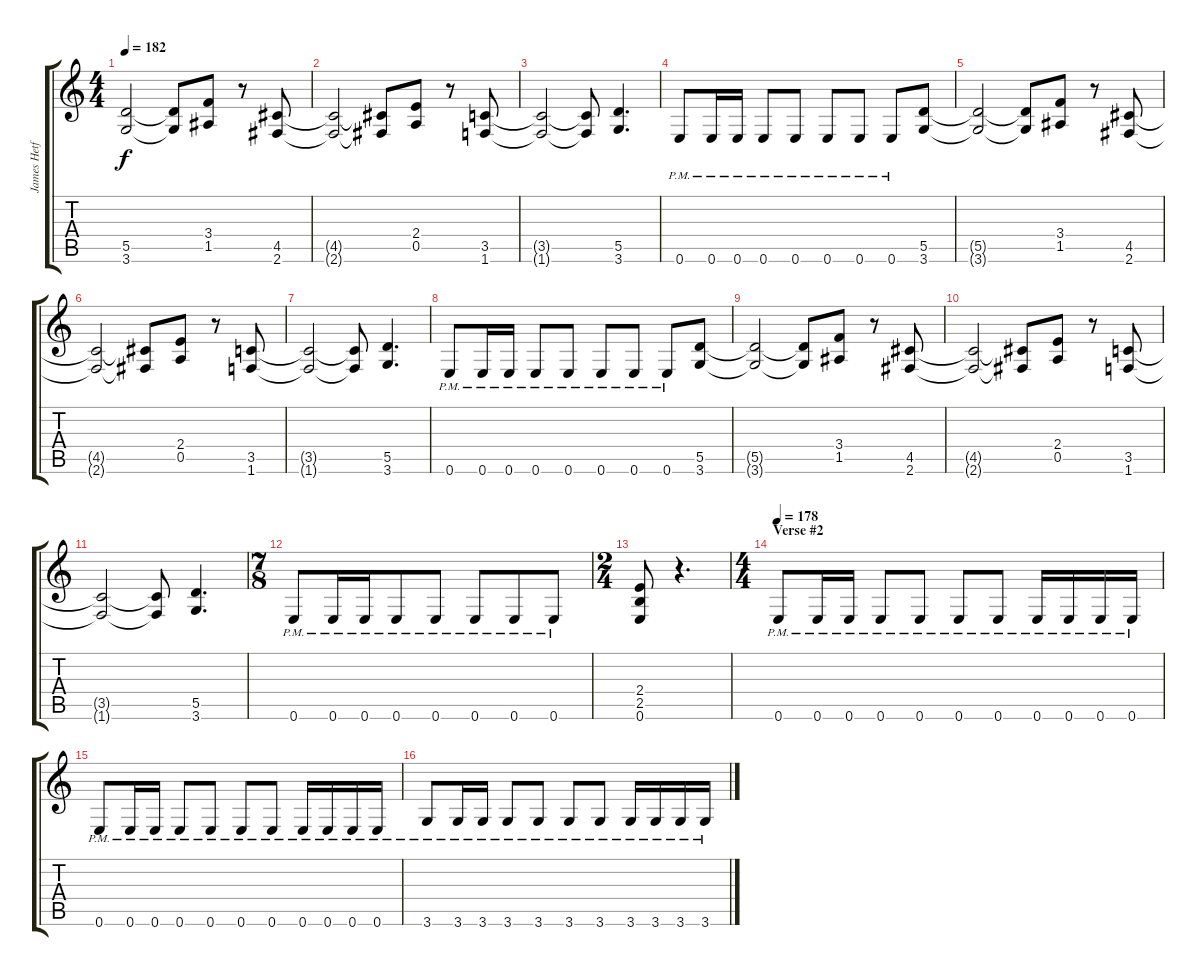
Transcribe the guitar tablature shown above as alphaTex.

\track ("James Hetfield (Rhythm Guitar)" "James Hetf") {instrument distortionguitar}
\staff {score tabs}
\tuning (E4 B3 G3 D3 A2 E2) {hide}
\ts (4 4)
\tempo 182
\clef g2
\ks c
(5.5{t} 3.6{t}).2{dy f} (5.5{t} 3.6{t}).8 (3.4 1.5).8 r.8 (4.5 2.6).8 |
(4.5{t} 2.6{t}).2 (4.5{t} 2.6{t}).8 (2.4 0.5).8 r.8 (3.5 1.6).8 |
(3.5{t} 1.6{t}).2 (3.5{t} 1.6{t}).8 (5.5 3.6).4{d} |
0.6{pm}.8 0.6{pm}.16 0.6{pm}.16 0.6{pm}.8 0.6{pm}.8 0.6{pm}.8 0.6{pm}.8 0.6{pm}.8 (5.5 3.6).8 |
(5.5{t} 3.6{t}).2 (5.5{t} 3.6{t}).8 (3.4 1.5).8 r.8 (4.5 2.6).8 |
(4.5{t} 2.6{t}).2 (4.5{t} 2.6{t}).8 (2.4 0.5).8 r.8 (3.5 1.6).8 |
(3.5{t} 1.6{t}).2 (3.5{t} 1.6{t}).8 (5.5 3.6).4{d} |
0.6{pm}.8 0.6{pm}.16 0.6{pm}.16 0.6{pm}.8 0.6{pm}.8 0.6{pm}.8 0.6{pm}.8 0.6{pm}.8 (5.5 3.6).8 |
(5.5{t} 3.6{t}).2 (5.5{t} 3.6{t}).8 (3.4 1.5).8 r.8 (4.5 2.6).8 |
(4.5{t} 2.6{t}).2 (4.5{t} 2.6{t}).8 (2.4 0.5).8 r.8 (3.5 1.6).8 |
(3.5{t} 1.6{t}).2 (3.5{t} 1.6{t}).8 (5.5 3.6).4{d} |
\ts (7 8)
0.6{pm}.8 0.6{pm}.16 0.6{pm}.16 0.6{pm}.8 0.6{pm}.8 0.6{pm}.8 0.6{pm}.8 0.6{pm}.8 |
\ts (2 4)
(2.4 2.5 0.6).8 r.4{d} |
\ts (4 4)
\section ("" "Verse #2")
\tempo 178
0.6{pm}.8 0.6{pm}.16 0.6{pm}.16 0.6{pm}.8 0.6{pm}.8 0.6{pm}.8 0.6{pm}.8 0.6{pm}.16 0.6{pm}.16 0.6{pm}.16 0.6{pm}.16 |
0.6{pm}.8 0.6{pm}.16 0.6{pm}.16 0.6{pm}.8 0.6{pm}.8 0.6{pm}.8 0.6{pm}.8 0.6{pm}.16 0.6{pm}.16 0.6{pm}.16 0.6{pm}.16 |
3.6{pm}.8 3.6{pm}.16 3.6{pm}.16 3.6{pm}.8 3.6{pm}.8 3.6{pm}.8 3.6{pm}.8 3.6{pm}.16 3.6{pm}.16 3.6{pm}.16 3.6{pm}.16
